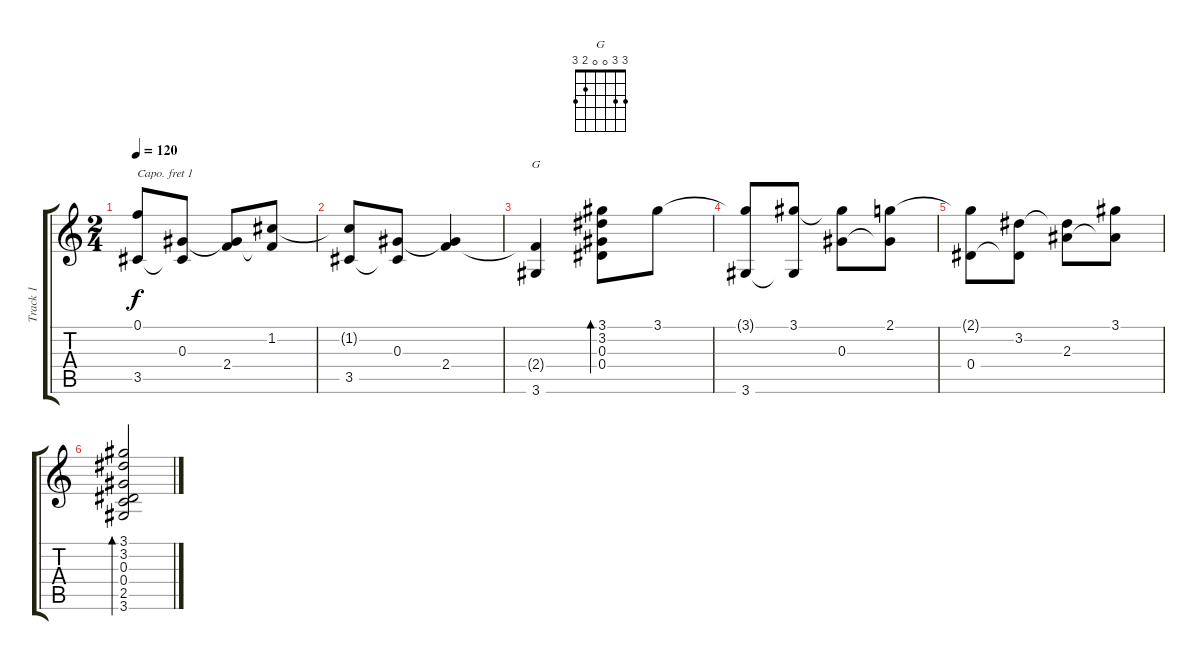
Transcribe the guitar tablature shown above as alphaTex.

\track ("Track 1" "Track 1") {instrument acousticguitarnylon}
\staff {score tabs}
\capo 1
\tuning (E4 B3 G3 D3 A2 E2) {hide}
\chord ("G" 3 3 0 0 2 3)
\ts (2 4)
\tempo 120
\clef g2
\ks c
(0.1{t} 3.5).8{dy f} (0.3 3.5{t}).8 (0.3{t} 2.4).8 (1.2 2.4{t}).8 |
(1.2{t} 3.5).8 (0.3 3.5{t}).8 (0.3{t} 2.4).4 |
(2.4{t} 3.6).4{ch "G"} (3.1 3.2 0.3 0.4).8{bd 60} 3.1.8 |
(3.1{t} 3.6).8 (3.1 3.6{t}).8 (3.1{t} 0.3).8 (2.1 0.3{t}).8 |
(2.1{t} 0.4).8 (3.2 0.4{t}).8 (3.2{t} 2.3).8 (3.1 2.3{t}).8 |
(3.1 3.2 0.3 0.4 2.5 3.6).2{bd 240}
